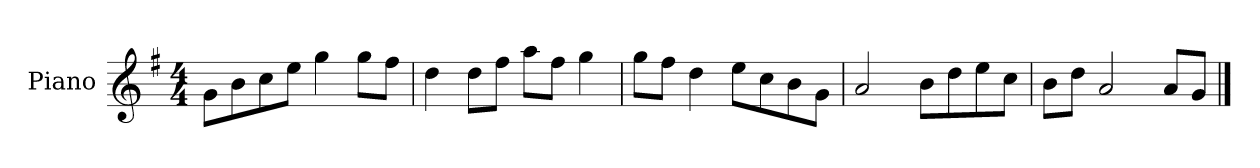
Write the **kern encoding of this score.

**kern
*part1
*staff1
*I"Piano
*I'P-no
*clefG2
*k[f#]
*M4/4
*MM90
=1
8g\L
8b\
8cc\
8ee\J
4gg\
8gg\L
8ff#\J
=2
4dd\
8dd\L
8ff#\J
8aa\L
8ff#\J
4gg\
=3
8gg\L
8ff#\J
4dd\
8ee\L
8cc\
8b\
8g\J
=4
2a/
8b\L
8dd\
8ee\
8cc\J
=5
8b\L
8dd\J
2a/
8a/L
8g/J
==
*-
